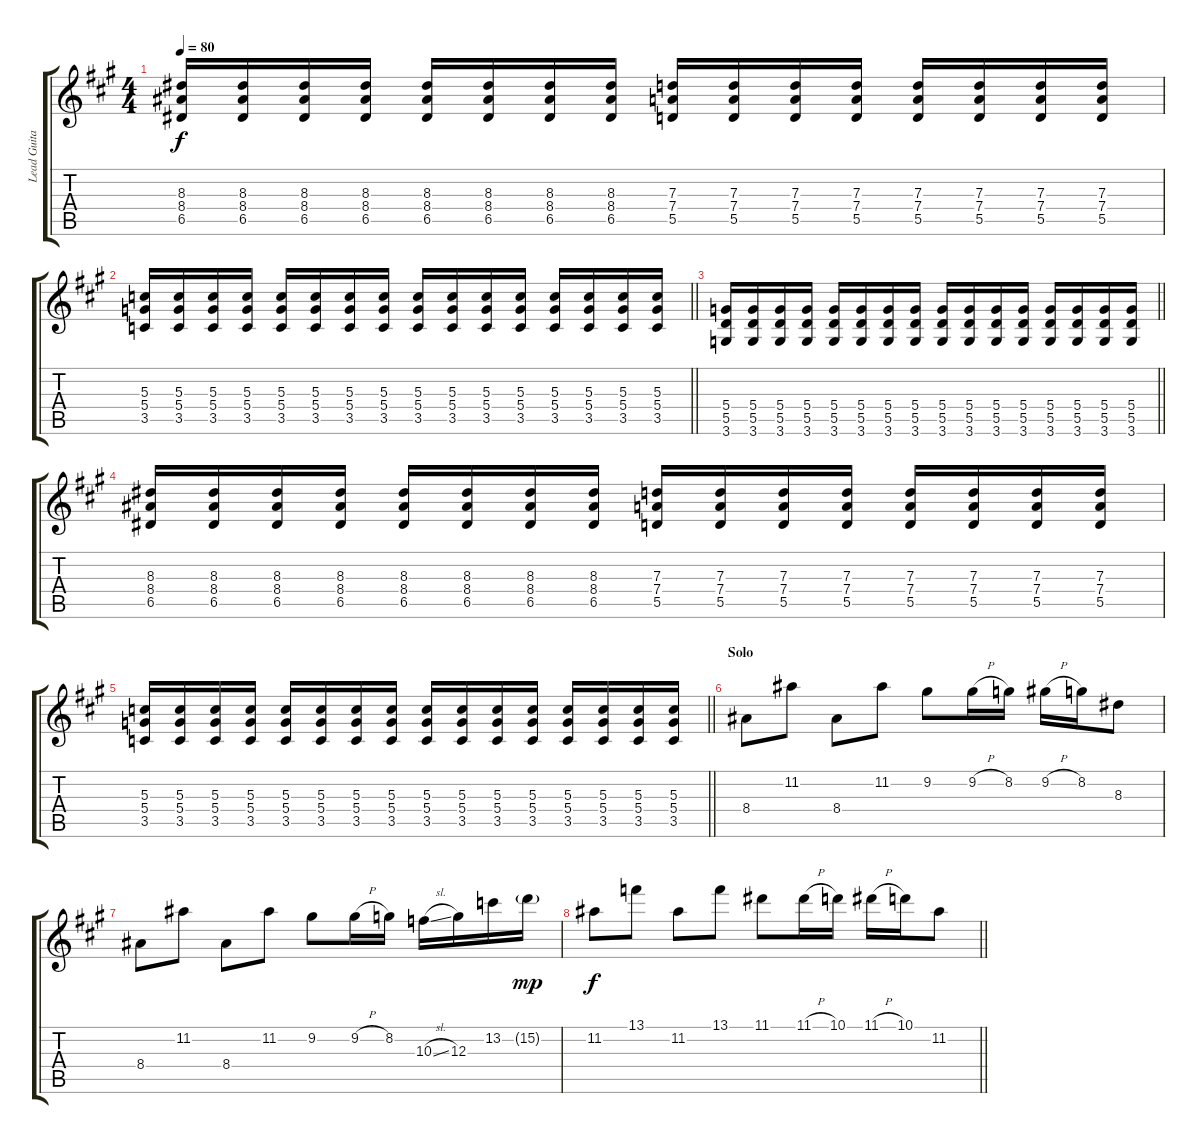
\track ("Lead Guitar" "Lead Guita") {instrument overdrivenguitar}
\staff {score tabs}
\tuning (E4 B3 G3 D3 A2 E2) {hide}
\ts (4 4)
\tempo 80
\clef g2
\ks a
(8.3 8.4 6.5).16{dy f} (8.3 8.4 6.5).16 (8.3 8.4 6.5).16 (8.3 8.4 6.5).16 (8.3 8.4 6.5).16 (8.3 8.4 6.5).16 (8.3 8.4 6.5).16 (8.3 8.4 6.5).16 (7.3 7.4 5.5).16 (7.3 7.4 5.5).16 (7.3 7.4 5.5).16 (7.3 7.4 5.5).16 (7.3 7.4 5.5).16 (7.3 7.4 5.5).16 (7.3 7.4 5.5).16 (7.3 7.4 5.5).16 |
\barLineRight lightlight
(5.3 5.4 3.5).16 (5.3 5.4 3.5).16 (5.3 5.4 3.5).16 (5.3 5.4 3.5).16 (5.3 5.4 3.5).16 (5.3 5.4 3.5).16 (5.3 5.4 3.5).16 (5.3 5.4 3.5).16 (5.3 5.4 3.5).16 (5.3 5.4 3.5).16 (5.3 5.4 3.5).16 (5.3 5.4 3.5).16 (5.3 5.4 3.5).16 (5.3 5.4 3.5).16 (5.3 5.4 3.5).16 (5.3 5.4 3.5).16 |
\barLineRight lightlight
(5.4 5.5 3.6).16 (5.4 5.5 3.6).16 (5.4 5.5 3.6).16 (5.4 5.5 3.6).16 (5.4 5.5 3.6).16 (5.4 5.5 3.6).16 (5.4 5.5 3.6).16 (5.4 5.5 3.6).16 (5.4 5.5 3.6).16 (5.4 5.5 3.6).16 (5.4 5.5 3.6).16 (5.4 5.5 3.6).16 (5.4 5.5 3.6).16 (5.4 5.5 3.6).16 (5.4 5.5 3.6).16 (5.4 5.5 3.6).16 |
(8.3 8.4 6.5).16 (8.3 8.4 6.5).16 (8.3 8.4 6.5).16 (8.3 8.4 6.5).16 (8.3 8.4 6.5).16 (8.3 8.4 6.5).16 (8.3 8.4 6.5).16 (8.3 8.4 6.5).16 (7.3 7.4 5.5).16 (7.3 7.4 5.5).16 (7.3 7.4 5.5).16 (7.3 7.4 5.5).16 (7.3 7.4 5.5).16 (7.3 7.4 5.5).16 (7.3 7.4 5.5).16 (7.3 7.4 5.5).16 |
\barLineRight lightlight
(5.3 5.4 3.5).16 (5.3 5.4 3.5).16 (5.3 5.4 3.5).16 (5.3 5.4 3.5).16 (5.3 5.4 3.5).16 (5.3 5.4 3.5).16 (5.3 5.4 3.5).16 (5.3 5.4 3.5).16 (5.3 5.4 3.5).16 (5.3 5.4 3.5).16 (5.3 5.4 3.5).16 (5.3 5.4 3.5).16 (5.3 5.4 3.5).16 (5.3 5.4 3.5).16 (5.3 5.4 3.5).16 (5.3 5.4 3.5).16 |
\section ("" "Solo")
8.4.8 11.2.8 8.4.8 11.2.8 9.2.8 9.2{h}.16 8.2.16 9.2{h}.16 8.2.16 8.3.8 |
8.4.8 11.2.8 8.4.8 11.2.8 9.2.8 9.2{h}.16 8.2.16 10.3{sl}.16 12.3.16 13.2.16 15.2{g}.16{dy mp} |
\barLineRight lightlight
11.2.8{dy f} 13.1.8 11.2.8 13.1.8 11.1.8 11.1{h}.16 10.1.16 11.1{h}.16 10.1.16 11.2.8
